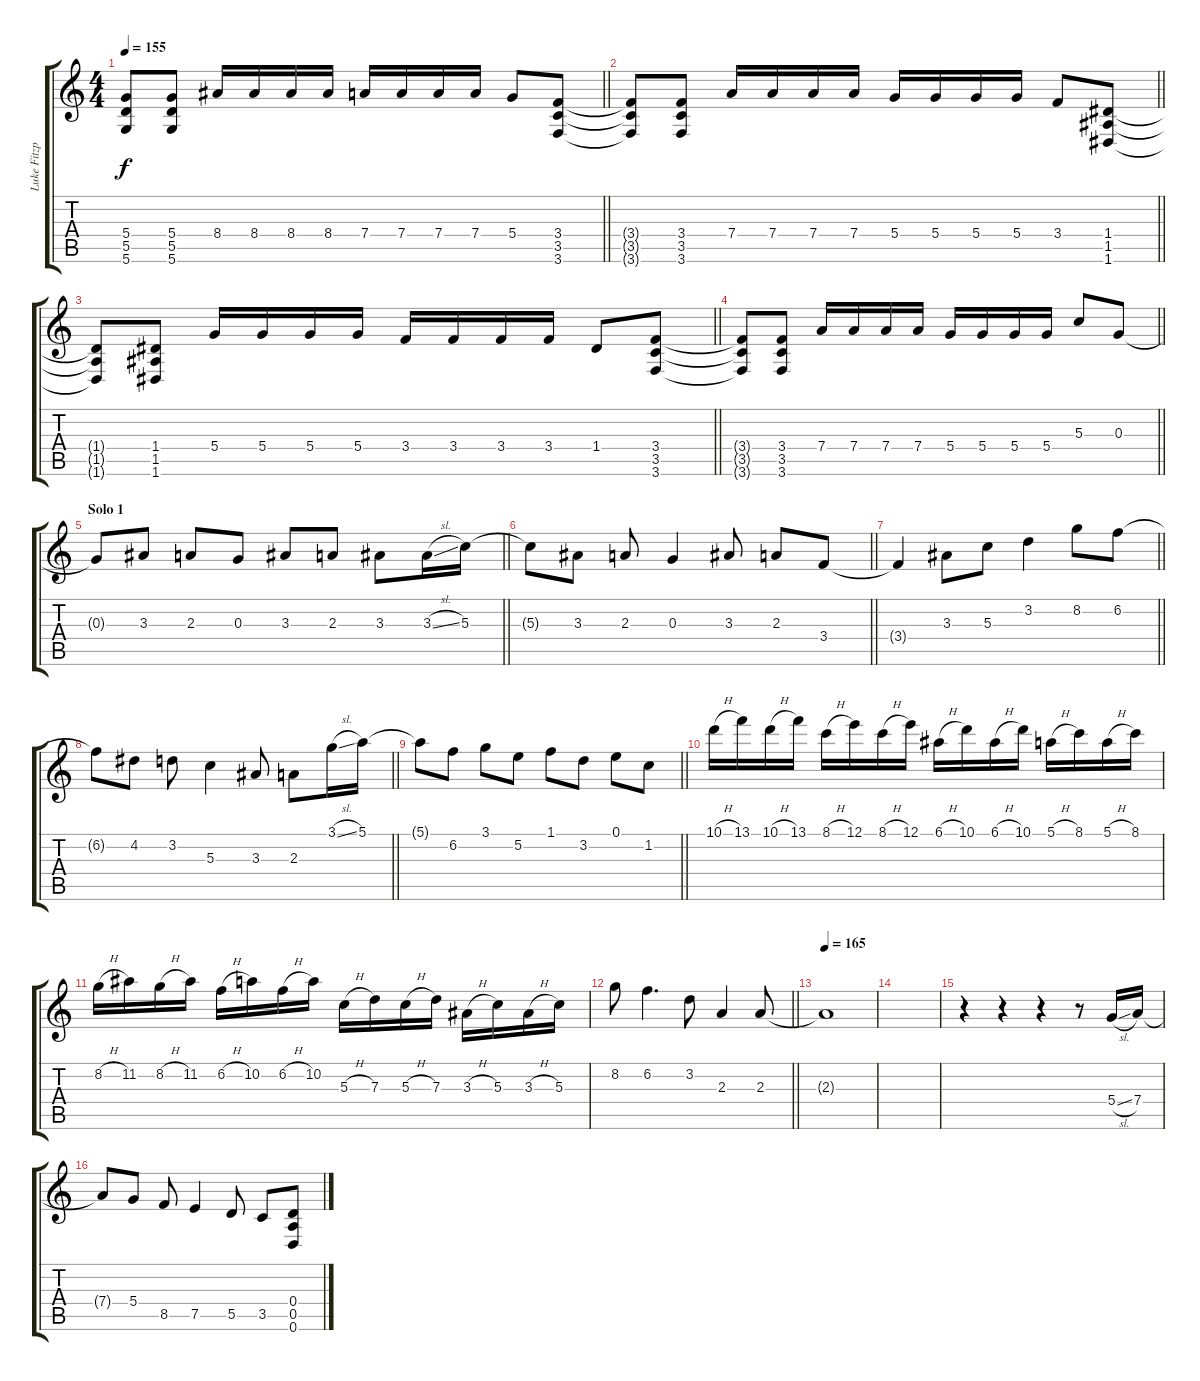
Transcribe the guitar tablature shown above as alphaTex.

\track ("Luke Fitzpatrick" "Luke Fitzp") {instrument distortionguitar}
\staff {score tabs}
\tuning (E4 B3 G3 D3 A2 D2) {hide}
\ts (4 4)
\tempo 155
\clef g2
\barLineRight lightlight
\ks c
(5.4{t} 5.5{t} 5.6{t}).8{dy f} (5.4 5.5 5.6).8 8.4.16 8.4.16 8.4.16 8.4.16 7.4.16 7.4.16 7.4.16 7.4.16 5.4.8 (3.4 3.5 3.6).8 |
\barLineRight lightlight
(3.4{t} 3.5{t} 3.6{t}).8 (3.4 3.5 3.6).8 7.4.16 7.4.16 7.4.16 7.4.16 5.4.16 5.4.16 5.4.16 5.4.16 3.4.8 (1.4 1.5 1.6).8 |
\barLineRight lightlight
(1.4{t} 1.5{t} 1.6{t}).8 (1.4 1.5 1.6).8 5.4.16 5.4.16 5.4.16 5.4.16 3.4.16 3.4.16 3.4.16 3.4.16 1.4.8 (3.4 3.5 3.6).8 |
\barLineRight lightlight
(3.4{t} 3.5{t} 3.6{t}).8 (3.4 3.5 3.6).8 7.4.16 7.4.16 7.4.16 7.4.16 5.4.16 5.4.16 5.4.16 5.4.16 5.3.8 0.3.8 |
\section ("" "Solo 1")
\barLineRight lightlight
0.3{t}.8 3.3.8 2.3.8 0.3.8 3.3.8 2.3.8 3.3.8 3.3{sl}.16 5.3.16 |
\barLineRight lightlight
5.3{t}.8 3.3.8 2.3.8 0.3.4 3.3.8 2.3.8 3.4.8 |
\barLineRight lightlight
3.4{t}.4 3.3.8 5.3.8 3.2.4 8.2.8 6.2.8 |
\barLineRight lightlight
6.2{t}.8 4.2.8 3.2.8 5.3.4 3.3.8 2.3.8 3.1{sl}.16 5.1.16 |
\barLineRight lightlight
5.1{t}.8 6.2.8 3.1.8 5.2.8 1.1.8 3.2.8 0.1.8 1.2.8 |
10.1{h}.16 13.1.16 10.1{h}.16 13.1.16 8.1{h}.16 12.1.16 8.1{h}.16 12.1.16 6.1{h}.16 10.1.16 6.1{h}.16 10.1.16 5.1{h}.16 8.1.16 5.1{h}.16 8.1.16 |
8.2{h}.16 11.2.16 8.2{h}.16 11.2.16 6.2{h}.16 10.2.16 6.2{h}.16 10.2.16 5.3{h}.16 7.3.16 5.3{h}.16 7.3.16 3.3{h}.16 5.3.16 3.3{h}.16 5.3.16 |
\barLineRight lightlight
8.2.8 6.2.4{d} 3.2.8 2.3.4 2.3.8 |
\tempo 165
2.3{t}.1 |
|
r.4 r.4 r.4 r.8 5.4{sl}.16 7.4.16 |
7.4{t}.8 5.4.8 8.5.8 7.5.4 5.5.8 3.5.8 (0.4 0.5 0.6).8
